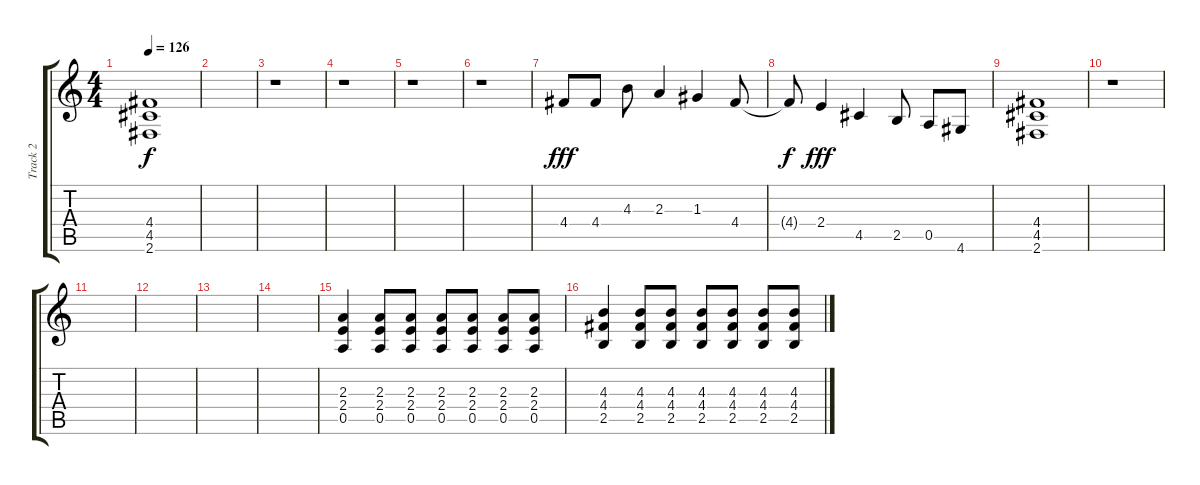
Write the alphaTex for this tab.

\track ("Track 2" "Track 2") {instrument distortionguitar}
\staff {score tabs}
\tuning (E4 B3 G3 D3 A2 E2) {hide}
\ts (4 4)
\tempo 126
\clef g2
\ks c
(4.4 4.5 2.6).1{dy f} |
|
r.1 |
r.1 |
r.1 |
r.1 |
4.4.8{dy fff volume 16 balance 8 instrument distortionguitar} 4.4.8 4.3.8 2.3.4 1.3.4 4.4.8 |
4.4{t}.8{dy f} 2.4.4{dy fff} 4.5.4 2.5.8 0.5.8 4.6.8 |
(4.4 4.5 2.6).1 |
r.1 |
|
|
|
|
(2.3 2.4 0.5).4{volume 16 balance 8 instrument distortionguitar} (2.3 2.4 0.5).8 (2.3 2.4 0.5).8 (2.3 2.4 0.5).8 (2.3 2.4 0.5).8 (2.3 2.4 0.5).8 (2.3 2.4 0.5).8 |
(4.3 4.4 2.5).4 (4.3 4.4 2.5).8 (4.3 4.4 2.5).8 (4.3 4.4 2.5).8 (4.3 4.4 2.5).8 (4.3 4.4 2.5).8 (4.3 4.4 2.5).8
